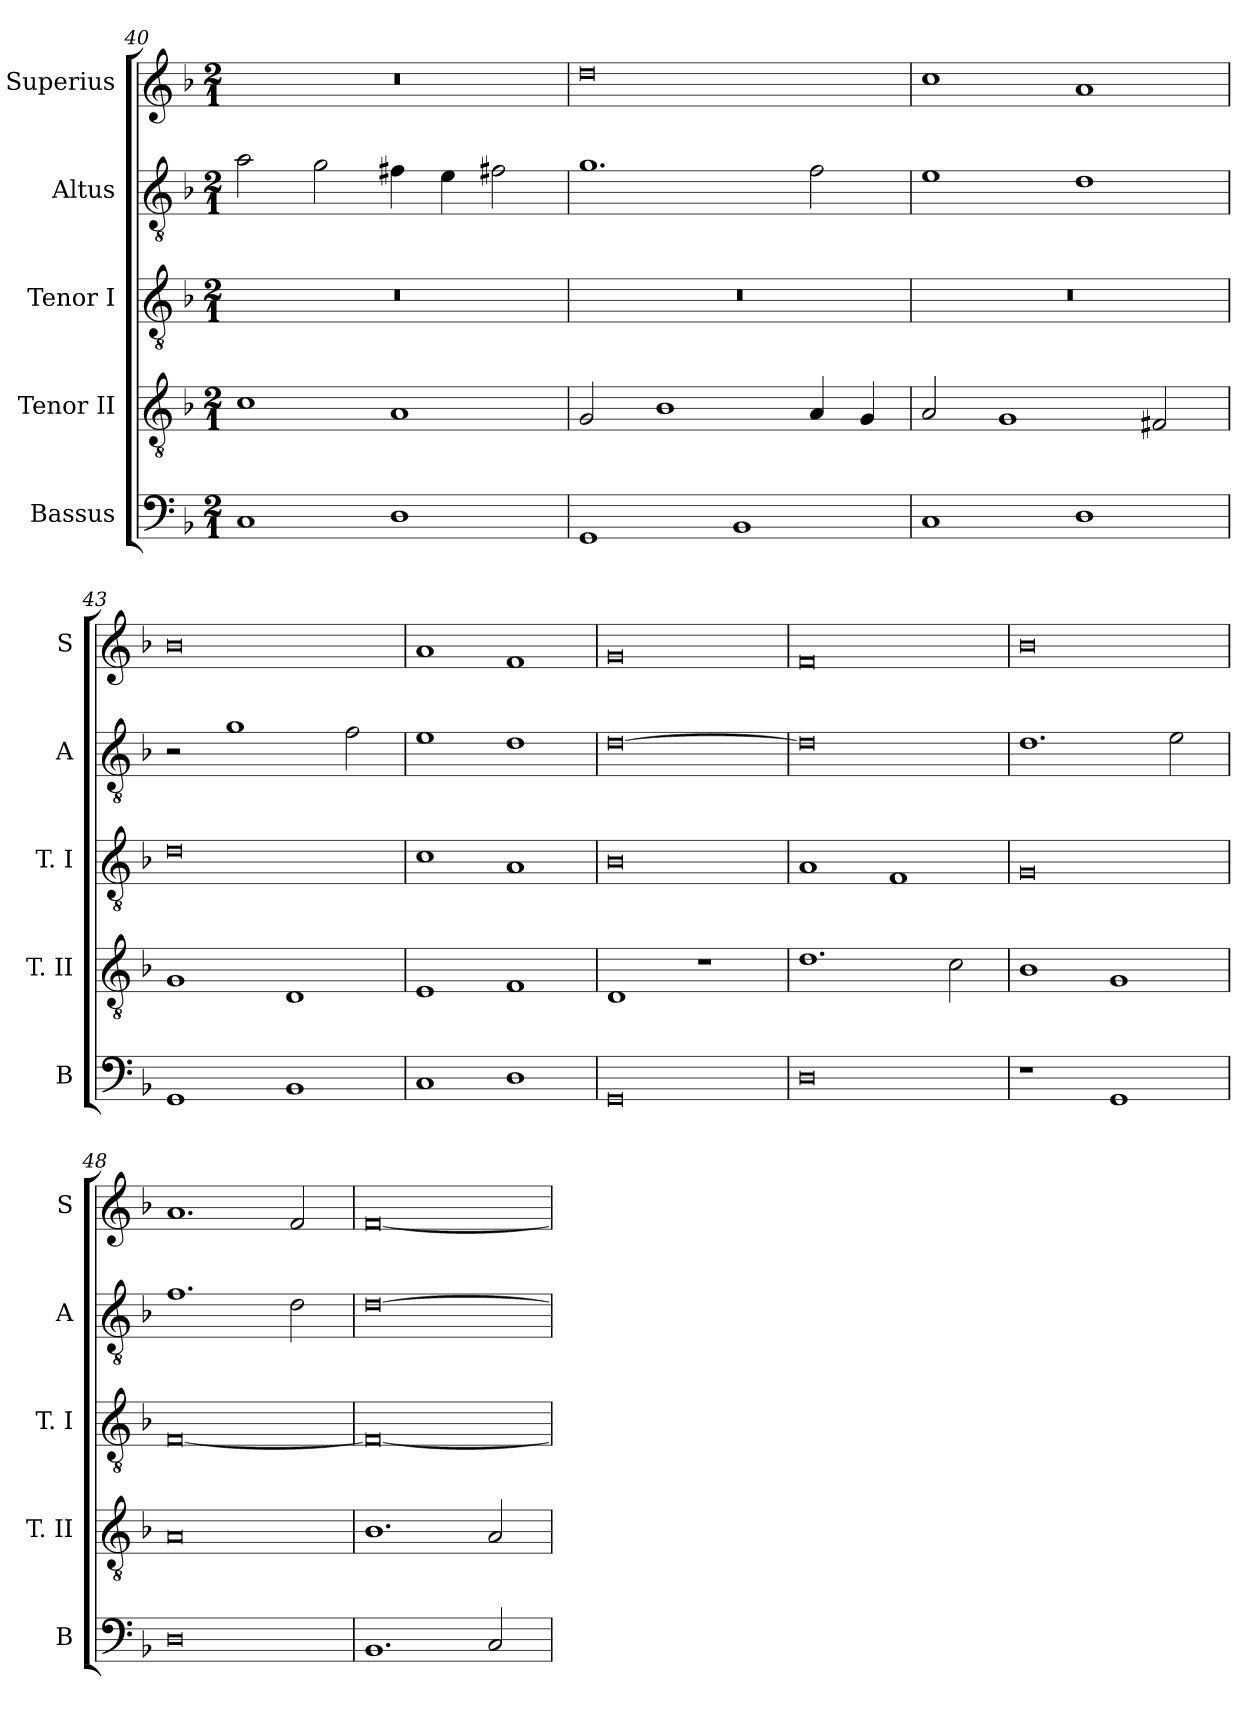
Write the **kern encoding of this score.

**kern	**kern	**kern	**kern	**kern
*part5	*part4	*part3	*part2	*part1
*staff5	*staff4	*staff3	*staff2	*staff1
*I"Bassus	*I"Tenor II	*I"Tenor I	*I"Altus	*I"Superius
*I'B	*I'T. II	*I'T. I	*I'A	*I'S
*clefF4	*clefGv2	*clefGv2	*clefGv2	*clefG2
*k[b-]	*k[b-]	*k[b-]	*k[b-]	*k[b-]
*M2/1	*M2/1	*M2/1	*M2/1	*M2/1
=40	=40	=40	=40	=40
1C	1c	0r	2a	0r
.	.	.	2g	.
1D	1A	.	4f#X	.
.	.	.	4e	.
.	.	.	2f#X	.
=41	=41	=41	=41	=41
1GG	2G	0r	1.g	0dd
.	1B-	.	.	.
1BB-	.	.	.	.
.	4A	.	2f	.
.	4G	.	.	.
=42	=42	=42	=42	=42
1C	2A	0r	1e	1cc
.	1G	.	.	.
1D	.	.	1d	1a
.	2F#X	.	.	.
=43	=43	=43	=43	=43
1GG	1G	0d	2r	0b-
.	.	.	1g	.
1BB-	1D	.	.	.
.	.	.	2f	.
=44	=44	=44	=44	=44
1C	1E	1c	1e	1a
1D	1F	1A	1d	1f
=45	=45	=45	=45	=45
0GG	1D	0B-	[0d	0g
.	1r	.	.	.
=46	=46	=46	=46	=46
0D	1.d	1A	0d]	0f
.	.	1F	.	.
.	2c	.	.	.
=47	=47	=47	=47	=47
1r	1B-	0G	1.d	0b-
1GG	1G	.	.	.
.	.	.	2e	.
=48	=48	=48	=48	=48
0D	0A	[0F	1.f	1.a
.	.	.	2d	2f
=49	=49	=49	=49	=49
1.BB-	1.B-	0F_	[0d	[0f
2C	2A	.	.	.
=	=	=	=	=
*-	*-	*-	*-	*-
